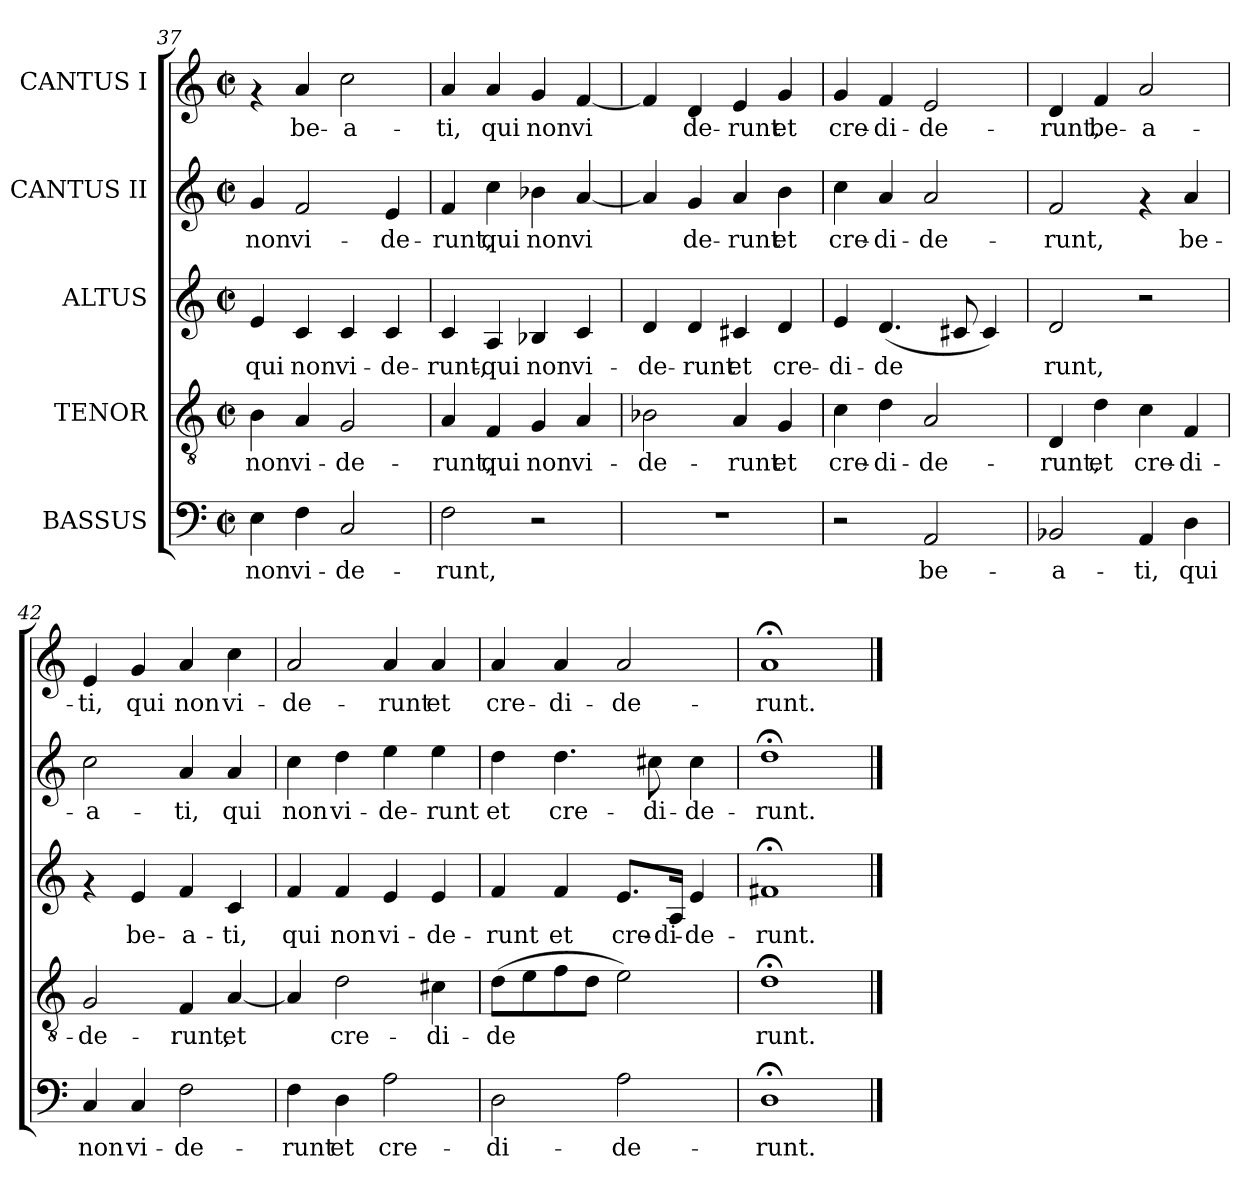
**kern	**text	**kern	**text	**kern	**text	**kern	**text	**kern	**text
*part5	*part5	*part4	*part4	*part3	*part3	*part2	*part2	*part1	*part1
*staff5	*staff5	*staff4	*staff4	*staff3	*staff3	*staff2	*staff2	*staff1	*staff1
*I"BASSUS	*	*I"TENOR	*	*I"ALTUS	*	*I"CANTUS II	*	*I"CANTUS I	*
*clefF4	*	*clefGv2	*	*clefG2	*	*clefG2	*	*clefG2	*
*k[]	*	*k[]	*	*k[]	*	*k[]	*	*k[]	*
*C:	*	*C:	*	*C:	*	*C:	*	*C:	*
*M2/2	*	*M2/2	*	*M2/2	*	*M2/2	*	*M2/2	*
*met(c|)	*	*met(c|)	*	*met(c|)	*	*met(c|)	*	*met(c|)	*
=37	=37	=37	=37	=37	=37	=37	=37	=37	=37
!	!LO:LY:b:cj	!	!LO:LY:b:cj	!	!LO:LY:b:cj	!	!LO:LY:b:cj	!	!
4E\	non	4B\	non	4e/	qui	4g/	non	4rf	.
!	!LO:LY:b:cj	!	!LO:LY:b:cj	!	!LO:LY:b:cj	!	!LO:LY:b:cj	!	!LO:LY:b:cj
4F\	vi-	4A/	vi-	4c/	non	2f/	vi-	4a/	be-
!	!LO:LY:b:cj	!	!LO:LY:b:cj	!	!LO:LY:b:cj	!	!	!	!LO:LY:b:cj
2C/	-de-	2G/	-de-	4c/	vi-	.	.	2cc\	-a-
!	!	!	!	!	!LO:LY:b:cj	!	!LO:LY:b:cj	!	!
.	.	.	.	4c/	-de-	4e/	-de-	.	.
=38	=38	=38	=38	=38	=38	=38	=38	=38	=38
!	!LO:LY:b:cj	!	!LO:LY:b:cj	!	!LO:LY:b:cj	!	!LO:LY:b:cj	!	!LO:LY:b:cj
2F\	-runt,	4A/	-runt,	4c/	-runt,-	4f/	-runt,	4a/	-ti,
!	!	!	!LO:LY:b:cj	!	!LO:LY:b:cj	!	!LO:LY:b:cj	!	!LO:LY:b:cj
.	.	4F/	qui	4A/	-qui	4cc\	qui	4a/	qui
!	!	!	!LO:LY:b:cj	!	!LO:LY:b:cj	!	!LO:LY:b:cj	!	!LO:LY:b:cj
2r	.	4G/	non	4B-/	non	4b-\	non	4g/	non
!	!	!	!LO:LY:b:cj	!	!LO:LY:b:cj	!	!LO:LY:b:cj	!	!LO:LY:b:cj
.	.	4A/	vi-	4c/	vi-	[<4a/	vi-	[<4f/	vi-
=39	=39	=39	=39	=39	=39	=39	=39	=39	=39
!	!	!	!LO:LY:b:cj	!	!LO:LY:b:cj	!	!LO:LY:b:cj	!	!LO:LY:b:cj
1r	.	2B-X\	-de-	4d/	-de-	4a/]	--	4f/]	--
!	!	!	!	!	!LO:LY:b:cj	!	!LO:LY:b:cj	!	!LO:LY:b:cj
.	.	.	.	4d/	-runt	4g/	-de-	4d/	-de-
!	!	!	!LO:LY:b:cj	!	!LO:LY:b:cj	!	!LO:LY:b:cj	!	!LO:LY:b:cj
.	.	4A/	-runt	4c#X/	et	4a/	-runt	4e/	-runt
!	!	!	!LO:LY:b:cj	!	!LO:LY:b:cj	!	!LO:LY:b:cj	!	!LO:LY:b:cj
.	.	4G/	et	4d/	cre-	4b\	et	4g/	et
=40	=40	=40	=40	=40	=40	=40	=40	=40	=40
!	!	!	!LO:LY:b:cj	!	!LO:LY:b:cj	!	!LO:LY:b:cj	!	!LO:LY:b:cj
2r	.	4c\	cre-	4e/	-di-	4cc\	cre-	4g/	cre-
!	!	!	!LO:LY:b:cj	!	!LO:LY:b:cj	!	!LO:LY:b:cj	!	!LO:LY:b:cj
.	.	4d\	-di-	(<4.d/	-de-	4a/	-di-	4f/	-di-
!	!LO:LY:b:cj	!	!LO:LY:b:cj	!	!	!	!LO:LY:b:cj	!	!LO:LY:b:cj
2AA/	be-	2A/	-de-	.	.	2a/	-de-	2e/	-de-
!	!	!	!	!	!LO:LY:b:cj	!	!	!	!
.	.	.	.	8c#X/	--	.	.	.	.
!	!	!	!	!	!LO:LY:b:cj	!	!	!	!
.	.	.	.	4c#/)	--	.	.	.	.
!!LO:LB:g=z
=41	=41	=41	=41	=41	=41	=41	=41	=41	=41
!	!LO:LY:b:cj	!	!LO:LY:b:cj	!	!LO:LY:b:cj	!	!LO:LY:b:cj	!	!LO:LY:b:cj
2BB-X/	-a-	4D/	-runt,	2d/	-runt,	2f/	-runt,	4d/	-runt,
!	!	!	!LO:LY:b:cj	!	!	!	!	!	!LO:LY:b:cj
.	.	4d\	et	.	.	.	.	4f/	be-
!	!LO:LY:b:cj	!	!LO:LY:b:cj	!	!	!	!	!	!LO:LY:b:cj
4AA/	-ti,	4c\	cre-	2r	.	4rf	.	2a/	-a-
!	!LO:LY:b:cj	!	!LO:LY:b:cj	!	!	!	!LO:LY:b:cj	!	!
4D\	qui	4F/	-di-	.	.	4a/	be-	.	.
=42	=42	=42	=42	=42	=42	=42	=42	=42	=42
!	!LO:LY:b:cj	!	!LO:LY:b:cj	!	!	!	!LO:LY:b:cj	!	!LO:LY:b:cj
4C/	non	2G/	-de-	4rf	.	2cc\	-a-	4e/	-ti,
!	!LO:LY:b:cj	!	!	!	!LO:LY:b:cj	!	!	!	!LO:LY:b:cj
4C/	vi-	.	.	4e/	be-	.	.	4g/	qui
!	!LO:LY:b:cj	!	!LO:LY:b:cj	!	!LO:LY:b:cj	!	!LO:LY:b:cj	!	!LO:LY:b:cj
2F\	-de-	4F/	-runt,	4f/	-a-	4a/	-ti,	4a/	non
!	!	!	!LO:LY:b:cj	!	!LO:LY:b:cj	!	!LO:LY:b:cj	!	!LO:LY:b:cj
.	.	[<4A/	et	4c/	-ti,	4a/	qui	4cc\	vi-
=43	=43	=43	=43	=43	=43	=43	=43	=43	=43
!	!LO:LY:b:cj	!	!LO:LY:b:cj	!	!LO:LY:b:cj	!	!LO:LY:b:cj	!	!LO:LY:b:cj
4F\	-runt	4A/]	.	4f/	qui	4cc\	non	2a/	-de-
!	!LO:LY:b:cj	!	!LO:LY:b:cj	!	!LO:LY:b:cj	!	!LO:LY:b:cj	!	!
4D\	et	2d\	cre-	4f/	non	4dd\	vi-	.	.
!	!LO:LY:b:cj	!	!	!	!LO:LY:b:cj	!	!LO:LY:b:cj	!	!LO:LY:b:cj
2A\	cre-	.	.	4e/	vi-	4ee\	-de-	4a/	-runt
!	!	!	!LO:LY:b:cj	!	!LO:LY:b:cj	!	!LO:LY:b:cj	!	!LO:LY:b:cj
.	.	4c#X\	-di-	4e/	-de-	4ee\	-runt	4a/	et
=44	=44	=44	=44	=44	=44	=44	=44	=44	=44
!	!LO:LY:b:cj	!	!LO:LY:b:cj	!	!LO:LY:b:cj	!	!LO:LY:b:cj	!	!LO:LY:b:cj
2D\	-di-	(>8d\L	-de-	4f/	-runt	4dd\	et	4a/	cre-
!	!	!	!LO:LY:b:cj	!	!	!	!	!	!
.	.	8e\	--	.	.	.	.	.	.
!	!	!	!LO:LY:b:cj	!	!LO:LY:b:cj	!	!LO:LY:b:cj	!	!LO:LY:b:cj
.	.	8f\	--	4f/	et	4.dd\	cre-	4a/	-di-
!	!	!	!LO:LY:b:cj	!	!	!	!	!	!
.	.	8d\J	--	.	.	.	.	.	.
!	!LO:LY:b:cj	!	!LO:LY:b:cj	!	!LO:LY:b:cj	!	!	!	!LO:LY:b:cj
2A\	-de-	2e\)	--	8.e/L	cre-	.	.	2a/	-de-
!	!	!	!	!	!	!	!LO:LY:b:cj	!	!
.	.	.	.	.	.	8cc#X\	-di-	.	.
!	!	!	!	!	!LO:LY:b:cj	!	!	!	!
.	.	.	.	16A/J	-di-	.	.	.	.
!	!	!	!	!	!LO:LY:b:cj	!	!LO:LY:b:cj	!	!
.	.	.	.	4e/	-de-	4cc#\	-de-	.	.
=45	=45	=45	=45	=45	=45	=45	=45	=45	=45
!	!LO:LY:b:cj	!	!LO:LY:b:cj	!	!LO:LY:b:cj	!	!LO:LY:b:cj	!	!LO:LY:b:cj
1D;<	-runt.	1d;<	-runt.	1f#X;<	-runt.	1dd;<	-runt.	1a;<	-runt.
==	==	==	==	==	==	==	==	==	==
*-	*-	*-	*-	*-	*-	*-	*-	*-	*-
